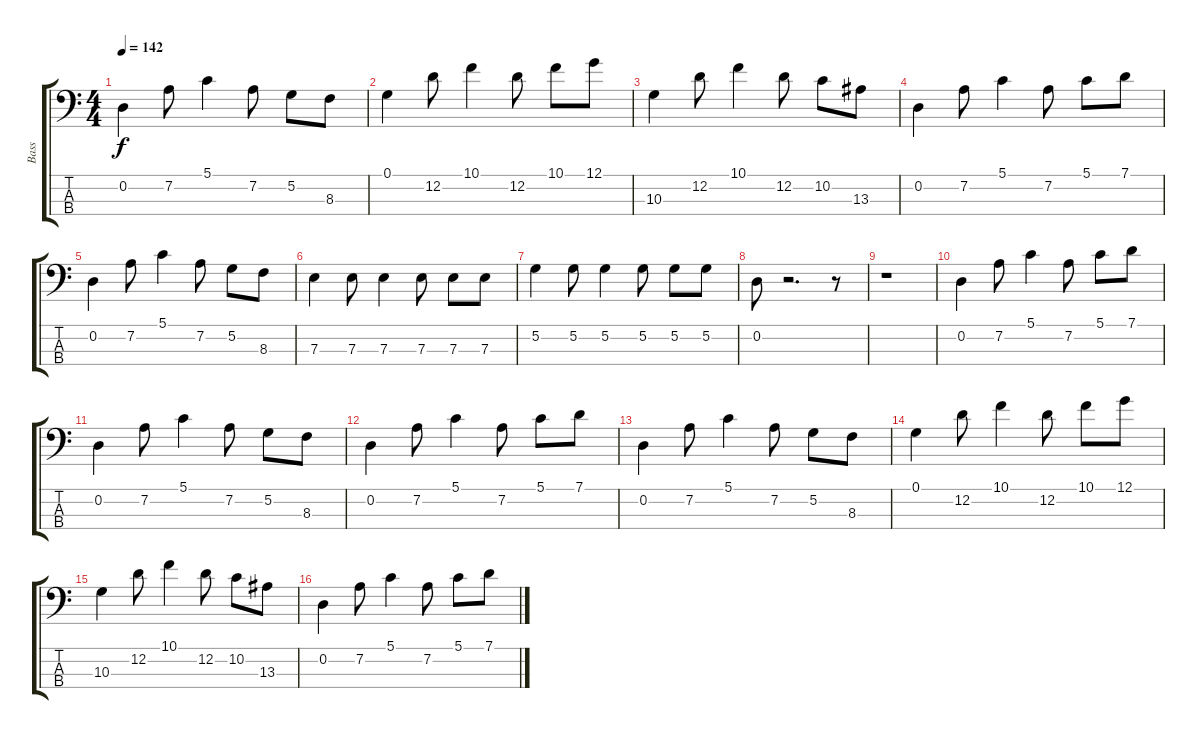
\track ("Bass" "Bass") {instrument electricbassfinger}
\staff {score tabs}
\tuning (G2 D2 A1 E1) {hide}
\ts (4 4)
\tempo 142
\clef f4
\ks c
0.2.4{dy f} 7.2.8 5.1.4 7.2.8 5.2.8 8.3.8 |
0.1.4 12.2.8 10.1.4 12.2.8 10.1.8 12.1.8 |
10.3.4 12.2.8 10.1.4 12.2.8 10.2.8 13.3.8 |
0.2.4 7.2.8 5.1.4 7.2.8 5.1.8 7.1.8 |
0.2.4 7.2.8 5.1.4 7.2.8 5.2.8 8.3.8 |
7.3.4 7.3.8 7.3.4 7.3.8 7.3.8 7.3.8 |
5.2.4 5.2.8 5.2.4 5.2.8 5.2.8 5.2.8 |
0.2.8 r.2{d} r.8 |
r.1 |
0.2.4 7.2.8 5.1.4 7.2.8 5.1.8 7.1.8 |
0.2.4 7.2.8 5.1.4 7.2.8 5.2.8 8.3.8 |
0.2.4 7.2.8 5.1.4 7.2.8 5.1.8 7.1.8 |
0.2.4 7.2.8 5.1.4 7.2.8 5.2.8 8.3.8 |
0.1.4 12.2.8 10.1.4 12.2.8 10.1.8 12.1.8 |
10.3.4 12.2.8 10.1.4 12.2.8 10.2.8 13.3.8 |
0.2.4 7.2.8 5.1.4 7.2.8 5.1.8 7.1.8
